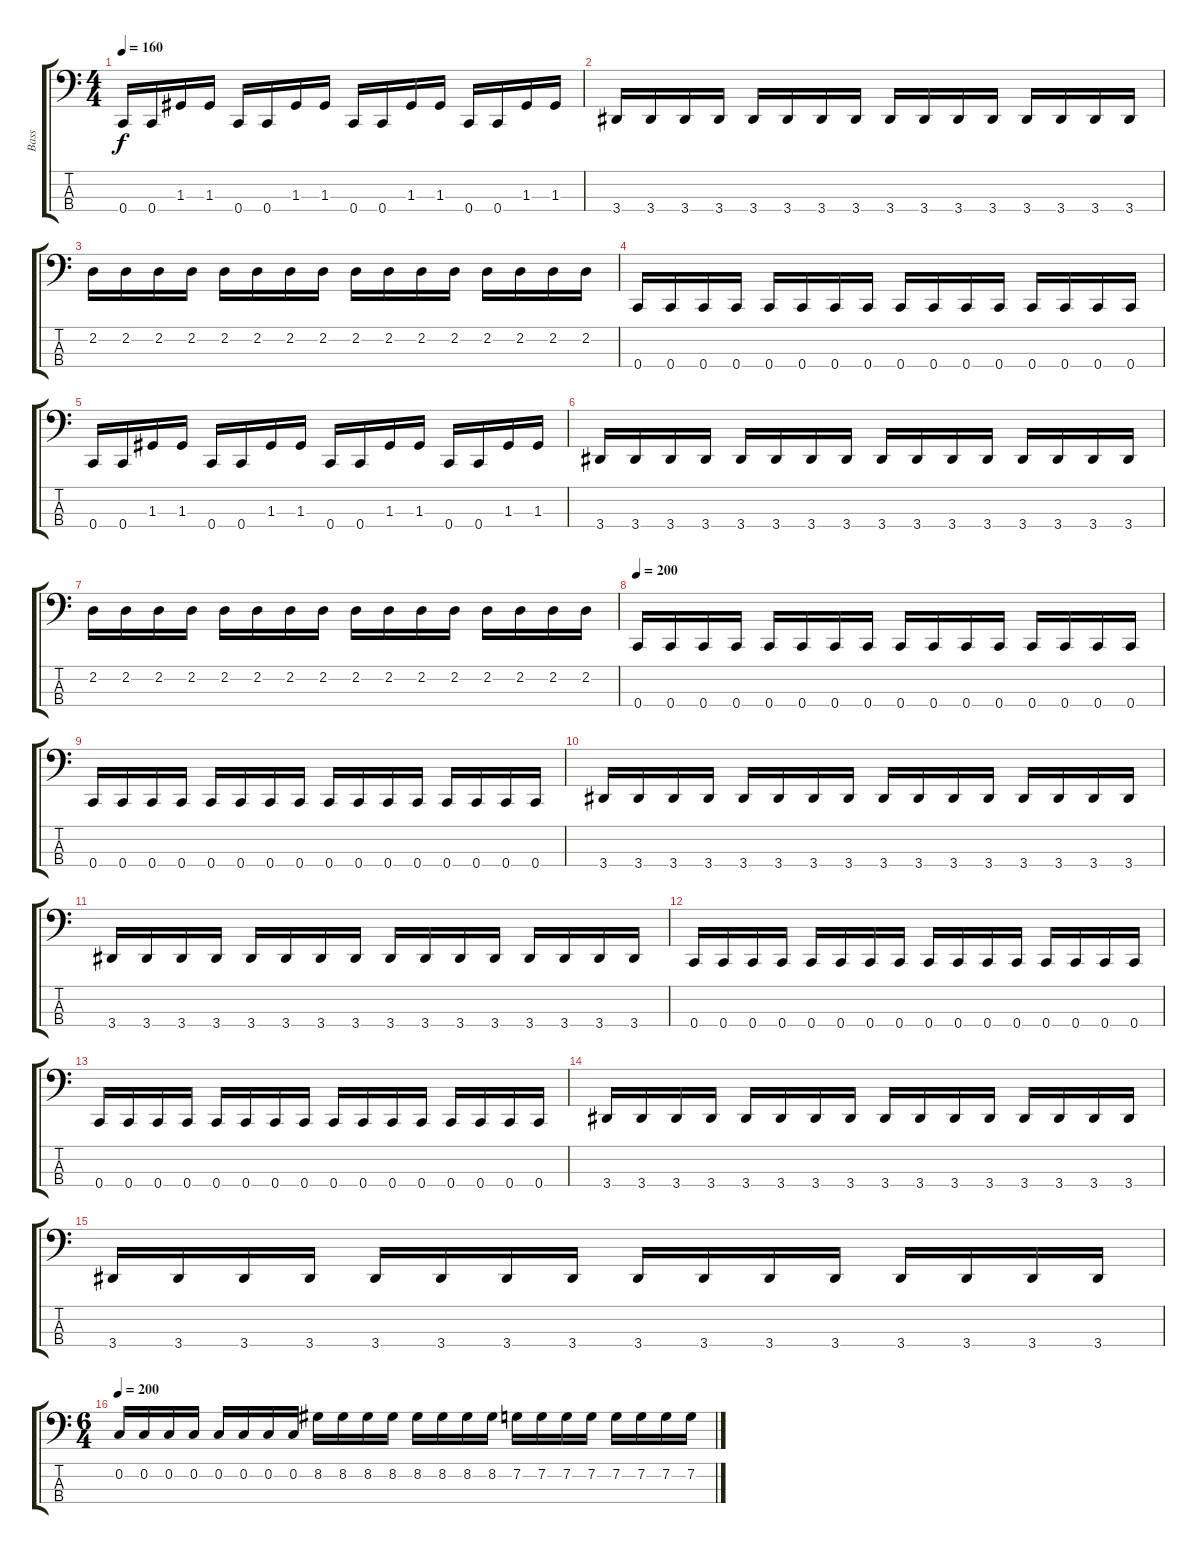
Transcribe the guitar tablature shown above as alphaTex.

\track ("Bass" "Bass") {instrument electricbasspick}
\staff {score tabs}
\tuning (F2 C2 G1 C1) {hide}
\ts (4 4)
\tempo 160
\clef f4
\ks c
0.4.16{dy f} 0.4.16 1.3.16 1.3.16 0.4.16 0.4.16 1.3.16 1.3.16 0.4.16 0.4.16 1.3.16 1.3.16 0.4.16 0.4.16 1.3.16 1.3.16 |
3.4.16 3.4.16 3.4.16 3.4.16 3.4.16 3.4.16 3.4.16 3.4.16 3.4.16 3.4.16 3.4.16 3.4.16 3.4.16 3.4.16 3.4.16 3.4.16 |
2.2.16 2.2.16 2.2.16 2.2.16 2.2.16 2.2.16 2.2.16 2.2.16 2.2.16 2.2.16 2.2.16 2.2.16 2.2.16 2.2.16 2.2.16 2.2.16 |
0.4.16 0.4.16 0.4.16 0.4.16 0.4.16 0.4.16 0.4.16 0.4.16 0.4.16 0.4.16 0.4.16 0.4.16 0.4.16 0.4.16 0.4.16 0.4.16 |
0.4.16 0.4.16 1.3.16 1.3.16 0.4.16 0.4.16 1.3.16 1.3.16 0.4.16 0.4.16 1.3.16 1.3.16 0.4.16 0.4.16 1.3.16 1.3.16 |
3.4.16 3.4.16 3.4.16 3.4.16 3.4.16 3.4.16 3.4.16 3.4.16 3.4.16 3.4.16 3.4.16 3.4.16 3.4.16 3.4.16 3.4.16 3.4.16 |
2.2.16 2.2.16 2.2.16 2.2.16 2.2.16 2.2.16 2.2.16 2.2.16 2.2.16 2.2.16 2.2.16 2.2.16 2.2.16 2.2.16 2.2.16 2.2.16 |
\tempo 200
0.4.16 0.4.16 0.4.16 0.4.16 0.4.16 0.4.16 0.4.16 0.4.16 0.4.16 0.4.16 0.4.16 0.4.16 0.4.16 0.4.16 0.4.16 0.4.16 |
0.4.16 0.4.16 0.4.16 0.4.16 0.4.16 0.4.16 0.4.16 0.4.16 0.4.16 0.4.16 0.4.16 0.4.16 0.4.16 0.4.16 0.4.16 0.4.16 |
3.4.16 3.4.16 3.4.16 3.4.16 3.4.16 3.4.16 3.4.16 3.4.16 3.4.16 3.4.16 3.4.16 3.4.16 3.4.16 3.4.16 3.4.16 3.4.16 |
3.4.16 3.4.16 3.4.16 3.4.16 3.4.16 3.4.16 3.4.16 3.4.16 3.4.16 3.4.16 3.4.16 3.4.16 3.4.16 3.4.16 3.4.16 3.4.16 |
0.4.16 0.4.16 0.4.16 0.4.16 0.4.16 0.4.16 0.4.16 0.4.16 0.4.16 0.4.16 0.4.16 0.4.16 0.4.16 0.4.16 0.4.16 0.4.16 |
0.4.16 0.4.16 0.4.16 0.4.16 0.4.16 0.4.16 0.4.16 0.4.16 0.4.16 0.4.16 0.4.16 0.4.16 0.4.16 0.4.16 0.4.16 0.4.16 |
3.4.16 3.4.16 3.4.16 3.4.16 3.4.16 3.4.16 3.4.16 3.4.16 3.4.16 3.4.16 3.4.16 3.4.16 3.4.16 3.4.16 3.4.16 3.4.16 |
3.4.16 3.4.16 3.4.16 3.4.16 3.4.16 3.4.16 3.4.16 3.4.16 3.4.16 3.4.16 3.4.16 3.4.16 3.4.16 3.4.16 3.4.16 3.4.16 |
\ts (6 4)
\tempo 200
0.2.16 0.2.16 0.2.16 0.2.16 0.2.16 0.2.16 0.2.16 0.2.16 8.2.16 8.2.16 8.2.16 8.2.16 8.2.16 8.2.16 8.2.16 8.2.16 7.2.16 7.2.16 7.2.16 7.2.16 7.2.16 7.2.16 7.2.16 7.2.16
